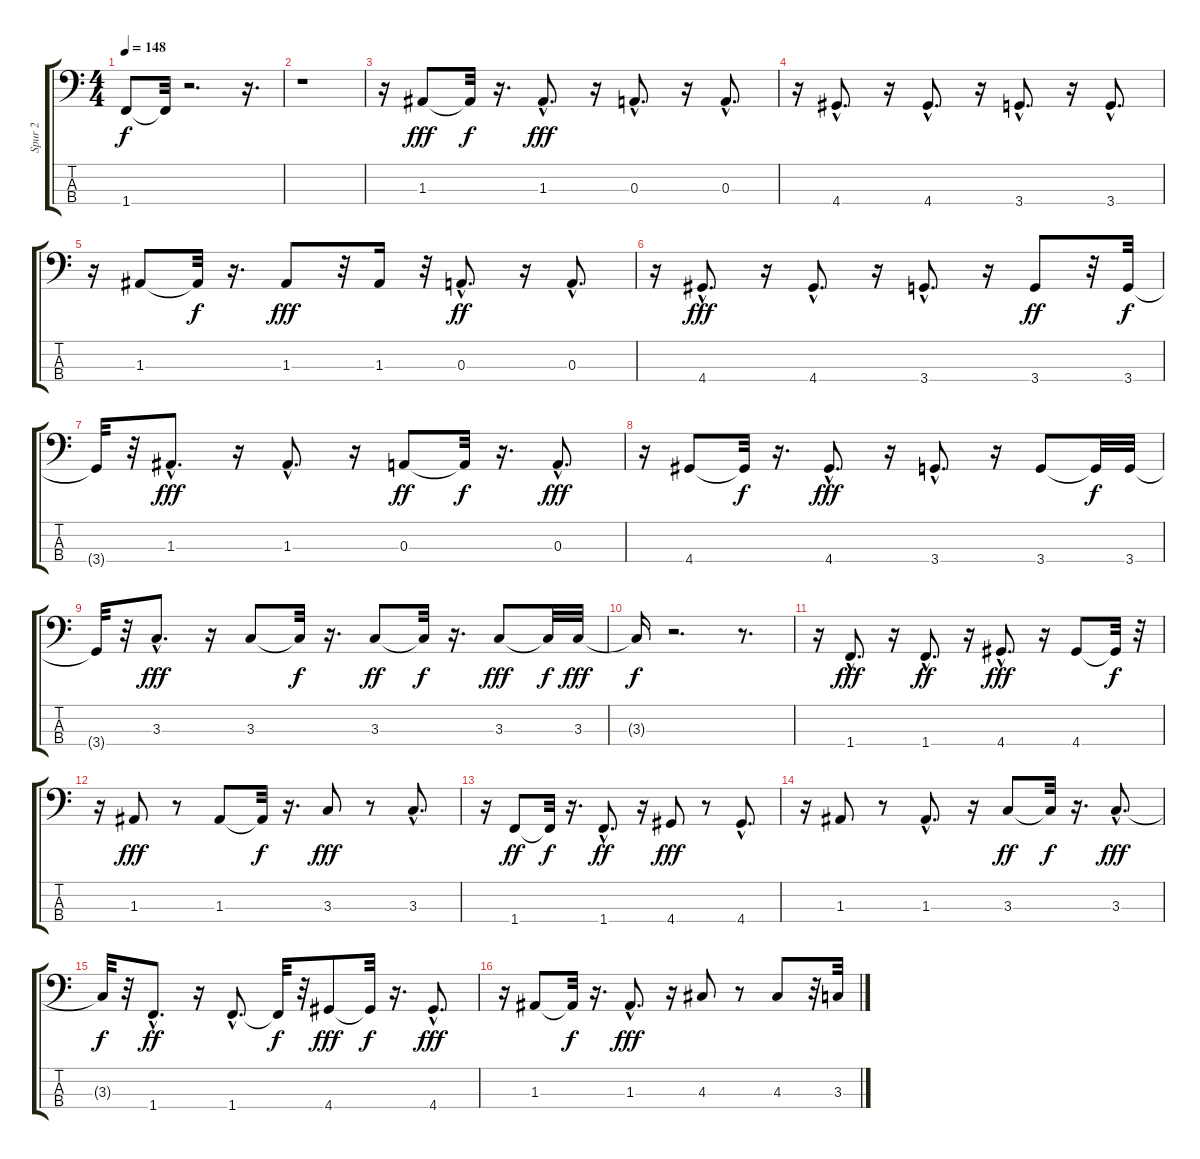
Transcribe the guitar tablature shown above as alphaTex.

\track ("Spur 2" "Spur 2") {instrument synthbass2}
\staff {score tabs}
\tuning (G2 D2 A1 E1) {hide}
\ts (4 4)
\tempo 148
\clef f4
\ks c
1.4{t}.8{dy f} 1.4{t}.32 r.2{d} r.16{d} |
r.1 |
r.16 1.3.8{dy fff} 1.3{t}.32{dy f} r.16{d} 1.3{hac}.8{d dy fff} r.16 0.3{hac}.8{d} r.16 0.3{hac}.8{d} |
r.16 4.4{hac}.8{d} r.16 4.4{hac}.8{d} r.16 3.4{hac}.8{d} r.16 3.4{hac}.8{d} |
r.16 1.3.8 1.3{t}.32{dy f} r.16{d} 1.3.8{dy fff} r.32 1.3.16 r.32 0.3{hac}.8{d dy ff} r.16 0.3{hac}.8{d} |
r.16 4.4{hac}.8{d dy fff} r.16 4.4{hac}.8{d} r.16 3.4{hac}.8{d} r.16 3.4.8{dy ff} r.32 3.4.32{dy f} |
3.4{t}.32 r.32 1.3{hac}.8{d dy fff} r.16 1.3{hac}.8{d} r.16 0.3.8{dy ff} 0.3{t}.32{dy f} r.16{d} 0.3{hac}.8{d dy fff} |
r.16 4.4.8 4.4{t}.32{dy f} r.16{d} 4.4{hac}.8{d dy fff} r.16 3.4{hac}.8{d} r.16 3.4.8 3.4{t}.32{dy f} 3.4.32 |
3.4{t}.32 r.32 3.3{hac}.8{d dy fff} r.16 3.3.8 3.3{t}.32{dy f} r.16{d} 3.3.8{dy ff} 3.3{t}.32{dy f} r.16{d} 3.3.8{dy fff} 3.3{t}.32{dy f} 3.3.32{dy fff} |
3.3{t}.16{dy f} r.2{d} r.8{d} |
r.16 1.4{hac}.8{d dy fff} r.16 1.4{hac}.8{d dy ff} r.16 4.4{hac}.8{d dy fff} r.16 4.4.8 4.4{t}.32{dy f} r.32 |
r.16 1.3.8{dy fff} r.8 1.3.8 1.3{t}.32{dy f} r.16{d} 3.3.8{dy fff} r.8 3.3{hac}.8{d} |
r.16 1.4.8{dy ff} 1.4{t}.32{dy f} r.16{d} 1.4{hac}.8{d dy ff} r.16 4.4.8{dy fff} r.8 4.4{hac}.8{d} |
r.16 1.3.8 r.8 1.3{hac}.8{d} r.16 3.3.8{dy ff} 3.3{t}.32{dy f} r.16{d} 3.3{hac}.8{d dy fff} |
3.3{t}.32{dy f} r.32 1.4{hac}.8{d dy ff} r.16 1.4{hac}.8{d} 1.4{t}.32{dy f} r.32 4.4.8{dy fff} 4.4{t}.32{dy f} r.16{d} 4.4{hac}.8{d dy fff} |
r.16 1.3.8 1.3{t}.32{dy f} r.16{d} 1.3{hac}.8{d dy fff} r.16 4.3.8 r.8 4.3.8 r.32 3.3.32
